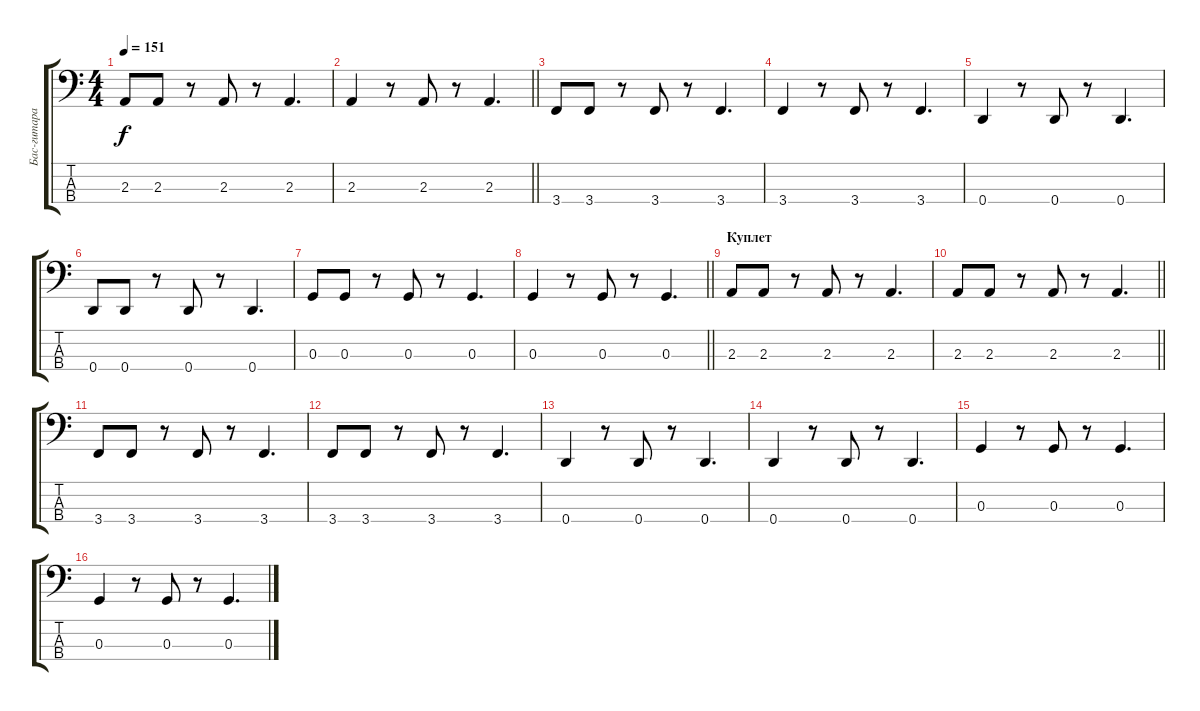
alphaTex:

\track ("Бас-гитара" "Бас-гитара") {instrument electricbassfinger}
\staff {score tabs}
\tuning (F2 C2 G1 D1) {hide}
\ts (4 4)
\tempo 151
\clef f4
\ks c
2.3.8{dy f} 2.3.8 r.8 2.3.8 r.8 2.3.4{d} |
\barLineRight lightlight
2.3.4 r.8 2.3.8 r.8 2.3.4{d} |
3.4.8 3.4.8 r.8 3.4.8 r.8 3.4.4{d} |
3.4.4 r.8 3.4.8 r.8 3.4.4{d} |
0.4.4 r.8 0.4.8 r.8 0.4.4{d} |
0.4.8 0.4.8 r.8 0.4.8 r.8 0.4.4{d} |
0.3.8 0.3.8 r.8 0.3.8 r.8 0.3.4{d} |
\barLineRight lightlight
0.3.4 r.8 0.3.8 r.8 0.3.4{d} |
\section ("" "Куплет")
2.3.8 2.3.8 r.8 2.3.8 r.8 2.3.4{d} |
\barLineRight lightlight
2.3.8 2.3.8 r.8 2.3.8 r.8 2.3.4{d} |
3.4.8 3.4.8 r.8 3.4.8 r.8 3.4.4{d} |
3.4.8 3.4.8 r.8 3.4.8 r.8 3.4.4{d} |
0.4.4 r.8 0.4.8 r.8 0.4.4{d} |
0.4.4 r.8 0.4.8 r.8 0.4.4{d} |
0.3.4 r.8 0.3.8 r.8 0.3.4{d} |
0.3.4 r.8 0.3.8 r.8 0.3.4{d}
